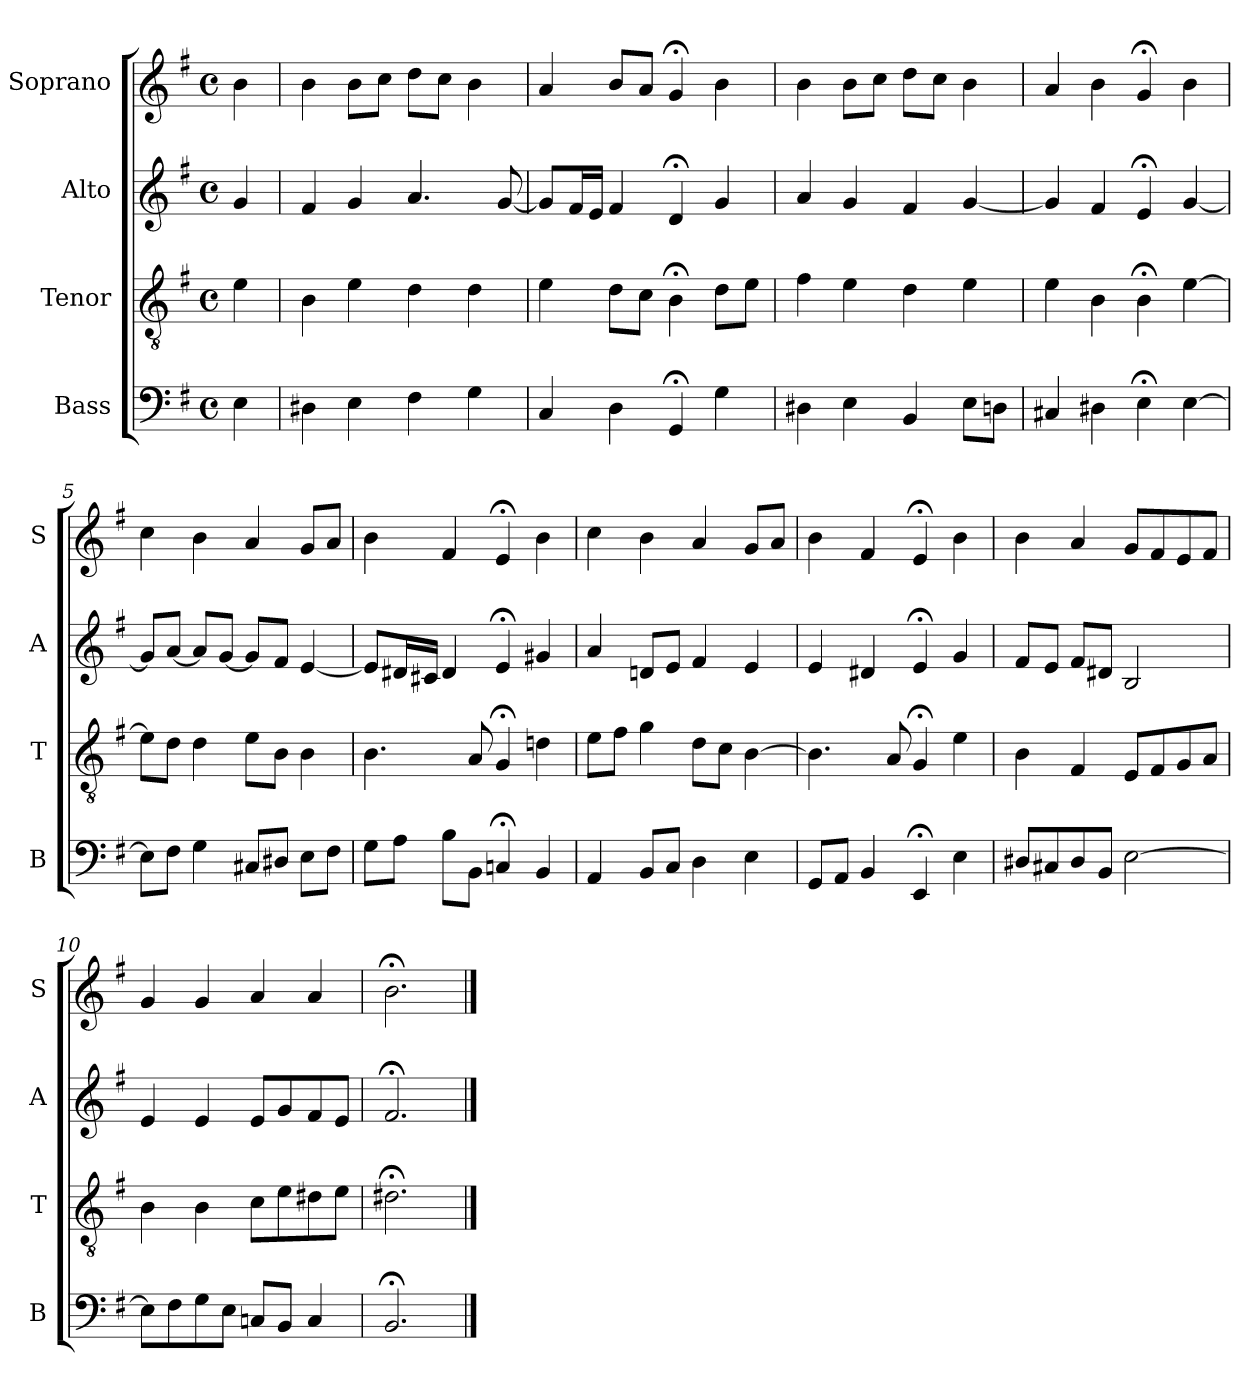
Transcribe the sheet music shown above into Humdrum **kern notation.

**kern	**kern	**kern	**kern
*part4	*part3	*part2	*part1
*staff4	*staff3	*staff2	*staff1
*I"Bass	*I"Tenor	*I"Alto	*I"Soprano
*I'B	*I'T	*I'A	*I'S
*clefF4	*clefGv2	*clefG2	*clefG2
*k[f#]	*k[f#]	*k[f#]	*k[f#]
*e:	*e:	*e:	*e:
*M4/4	*M4/4	*M4/4	*M4/4
*met(c)	*met(c)	*met(c)	*met(c)
*MM100	*MM100	*MM100	*MM100
=	=	=	=
4E	4e	4g	4b
=1	=1	=1	=1
4D#X	4B	4f#	4b
4E	4e	4g	8bL
.	.	.	8ccJ
4F#	4d	4.a	8ddL
.	.	.	8ccJ
4G	4d	.	4b
.	.	[8g	.
=2	=2	=2	=2
4C	4e	8gL]	4a
.	.	16f#L	.
.	.	16eJJ	.
4D	8dL	4f#	8bL
.	8cJ	.	8aJ
4GG;<	4B;<	4d;<	4g;<
4G	8dL	4g	4b
.	8eJ	.	.
=3	=3	=3	=3
4D#X	4f#	4a	4b
4E	4e	4g	8bL
.	.	.	8ccJ
4BB	4d	4f#	8ddL
.	.	.	8ccJ
8EL	4e	[4g	4b
8DnJ	.	.	.
=4	=4	=4	=4
4C#X	4e	4g]	4a
4D#X	4Bi	4f#	4b
4E;<	4B;<i	4e;<	4g;<i
[4E	[4ei	[4g	4bi
=5	=5	=5	=5
8EL]	8eiL]	8gL]	4cc
8F#J	8dJ	[8aJ	.
4G	4d	8aL]	4b
.	.	[8gJ	.
8C#XL	8eL	8gL]	4a
8D#XJ	8BJ	8f#J	.
8EL	4B	[4e	8gL
8F#J	.	.	8aJ
=6	=6	=6	=6
8GL	4.B	8eL]	4b
8AJ	.	16d#XL	.
.	.	16c#XJJ	.
8BL	.	4d#	4f#
8BBJ	8A	.	.
4Cn;<	4G;<	4e;<	4e;<
4BB	4dn	4g#X	4b
=7	=7	=7	=7
4AA	8eL	4a	4cc
.	8f#J	.	.
8BBL	4g	8dnL	4b
8CJ	.	8eJ	.
4D	8dL	4f#	4a
.	8cJ	.	.
4E	[4B	4e	8gL
.	.	.	8aJ
=8	=8	=8	=8
8GGL	4.B]	4e	4b
8AAJ	.	.	.
4BB	.	4d#X	4f#
.	8A	.	.
4EE;<	4G;<i	4e;<	4e;<i
4E	4ei	4g	4bi
=9	=9	=9	=9
8D#XL	4B	8f#L	4b
8C#X	.	8eJ	.
8D#	4F#	8f#L	4a
8BBJ	.	8d#XJ	.
[2E	8EL	2B	8gL
.	8F#	.	8f#
.	8G	.	8e
.	8AJ	.	8f#J
=10	=10	=10	=10
8EL]	4B	4e	4g
8F#	.	.	.
8G	4B	4e	4g
8EJ	.	.	.
8CnL	8cL	8eL	4a
8BBJ	8e	8g	.
4C	8d#X	8f#	4a
.	8eJ	8eJ	.
=11	=11	=11	=11
2.BB;<	2.d#X;<	2.f#;<	2.b;<
==	==	==	==
*-	*-	*-	*-
